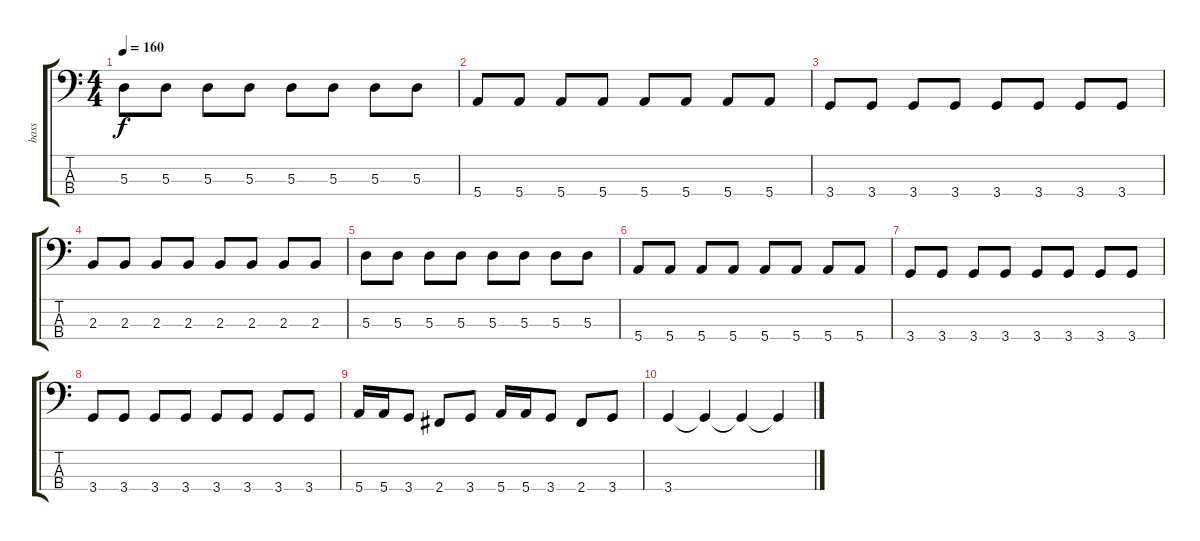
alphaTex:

\track ("bass" "bass") {instrument acousticguitarnylon}
\staff {score tabs}
\tuning (G2 D2 A1 E1) {hide}
\ts (4 4)
\tempo 160
\clef f4
\ks c
5.3.8{dy f} 5.3.8 5.3.8 5.3.8 5.3.8 5.3.8 5.3.8 5.3.8 |
5.4.8 5.4.8 5.4.8 5.4.8 5.4.8 5.4.8 5.4.8 5.4.8 |
3.4.8 3.4.8 3.4.8 3.4.8 3.4.8 3.4.8 3.4.8 3.4.8 |
2.3.8 2.3.8 2.3.8 2.3.8 2.3.8 2.3.8 2.3.8 2.3.8 |
5.3.8 5.3.8 5.3.8 5.3.8 5.3.8 5.3.8 5.3.8 5.3.8 |
5.4.8 5.4.8 5.4.8 5.4.8 5.4.8 5.4.8 5.4.8 5.4.8 |
3.4.8 3.4.8 3.4.8 3.4.8 3.4.8 3.4.8 3.4.8 3.4.8 |
3.4.8 3.4.8 3.4.8 3.4.8 3.4.8 3.4.8 3.4.8 3.4.8 |
5.4.16 5.4.16 3.4.8 2.4.8 3.4.8 5.4.16 5.4.16 3.4.8 2.4.8 3.4.8 |
3.4.4 3.4{t}.4 3.4{t}.4 3.4{t}.4
